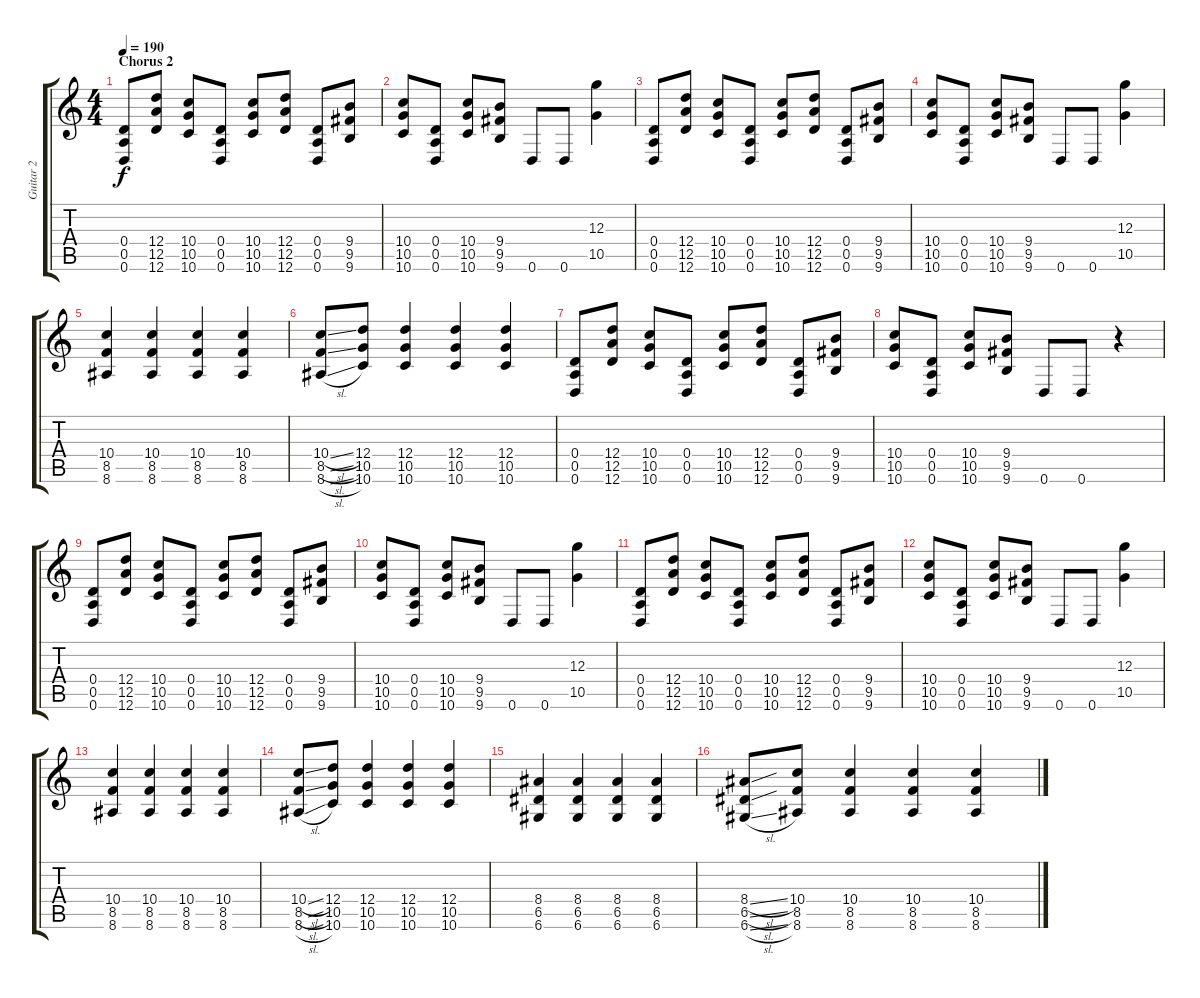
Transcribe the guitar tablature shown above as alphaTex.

\track ("Guitar 2" "Guitar 2") {instrument distortionguitar}
\staff {score tabs}
\tuning (E4 B3 G3 D3 A2 D2) {hide}
\ts (4 4)
\section ("" "Chorus 2")
\tempo 190
\clef g2
\ks c
(0.4 0.5 0.6).8{dy f balance 16 instrument distortionguitar} (12.4 12.5 12.6).8 (10.4 10.5 10.6).8 (0.4 0.5 0.6).8 (10.4 10.5 10.6).8 (12.4 12.5 12.6).8 (0.4 0.5 0.6).8 (9.4 9.5 9.6).8 |
(10.4 10.5 10.6).8 (0.4 0.5 0.6).8 (10.4 10.5 10.6).8 (9.4 9.5 9.6).8 0.6.8 0.6.8 (12.3 10.5).4 |
(0.4 0.5 0.6).8{balance 16} (12.4 12.5 12.6).8 (10.4 10.5 10.6).8 (0.4 0.5 0.6).8 (10.4 10.5 10.6).8 (12.4 12.5 12.6).8 (0.4 0.5 0.6).8 (9.4 9.5 9.6).8 |
(10.4 10.5 10.6).8 (0.4 0.5 0.6).8 (10.4 10.5 10.6).8 (9.4 9.5 9.6).8 0.6.8 0.6.8 (12.3 10.5).4 |
(10.4 8.5 8.6).4 (10.4 8.5 8.6).4 (10.4 8.5 8.6).4 (10.4 8.5 8.6).4 |
(10.4{sl} 8.5{sl} 8.6{sl}).8 (12.4 10.5 10.6).8 (12.4 10.5 10.6).4 (12.4 10.5 10.6).4 (12.4 10.5 10.6).4 |
(0.4 0.5 0.6).8{balance 16} (12.4 12.5 12.6).8 (10.4 10.5 10.6).8 (0.4 0.5 0.6).8 (10.4 10.5 10.6).8 (12.4 12.5 12.6).8 (0.4 0.5 0.6).8 (9.4 9.5 9.6).8 |
(10.4 10.5 10.6).8 (0.4 0.5 0.6).8 (10.4 10.5 10.6).8 (9.4 9.5 9.6).8 0.6.8 0.6.8 r.4 |
(0.4 0.5 0.6).8{balance 16 instrument distortionguitar} (12.4 12.5 12.6).8 (10.4 10.5 10.6).8 (0.4 0.5 0.6).8 (10.4 10.5 10.6).8 (12.4 12.5 12.6).8 (0.4 0.5 0.6).8 (9.4 9.5 9.6).8 |
(10.4 10.5 10.6).8 (0.4 0.5 0.6).8 (10.4 10.5 10.6).8 (9.4 9.5 9.6).8 0.6.8 0.6.8 (12.3 10.5).4 |
(0.4 0.5 0.6).8{balance 16} (12.4 12.5 12.6).8 (10.4 10.5 10.6).8 (0.4 0.5 0.6).8 (10.4 10.5 10.6).8 (12.4 12.5 12.6).8 (0.4 0.5 0.6).8 (9.4 9.5 9.6).8 |
(10.4 10.5 10.6).8 (0.4 0.5 0.6).8 (10.4 10.5 10.6).8 (9.4 9.5 9.6).8 0.6.8 0.6.8 (12.3 10.5).4 |
(10.4 8.5 8.6).4 (10.4 8.5 8.6).4 (10.4 8.5 8.6).4 (10.4 8.5 8.6).4 |
(10.4{sl} 8.5{sl} 8.6{sl}).8 (12.4 10.5 10.6).8 (12.4 10.5 10.6).4 (12.4 10.5 10.6).4 (12.4 10.5 10.6).4 |
(8.4 6.5 6.6).4 (8.4 6.5 6.6).4 (8.4 6.5 6.6).4 (8.4 6.5 6.6).4 |
(8.4{sl} 6.5{sl} 6.6{sl}).8 (10.4 8.5 8.6).8 (10.4 8.5 8.6).4 (10.4 8.5 8.6).4 (10.4 8.5 8.6).4
